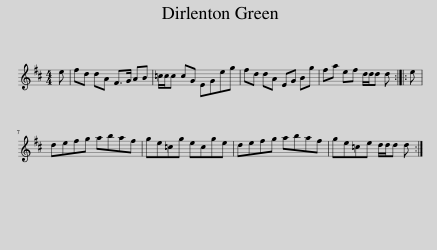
X:1
L:1/8
M:4/4
I:linebreak $
K:D
V:1 treble
V:1
 e | fd dA F>G AB | =c/c/c cG EGeg | fd dA EG Bg | fa ef d/d/d d :: %5
 e |$ defg abaf | ge=cg ecge | defg abaf | ge=ce d/d/d d :| %10
